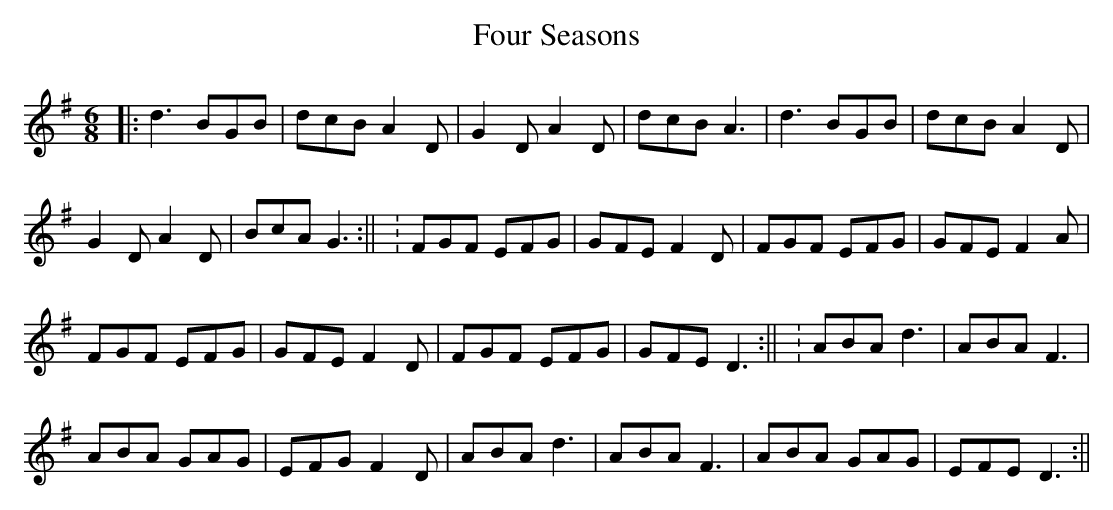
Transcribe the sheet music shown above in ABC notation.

X:1
T:Four Seasons
M:6/8
L:1/8
K:G
|:d3 BGB|dcB A2D|G2D A2D|dcB A3|d3 BGB|dcB A2D|!G2D A2D|BcA G3:|| :FGF
EFG|GFE F2D|FGF EFG|GFE F2A|!FGF EFG|GFE F2D|FGF EFG|GFE D3:|| :ABA
d3|ABA F3|!ABA GAG|EFG F2D|ABA d3|ABA F3|ABA GAG|EFE D3:||
